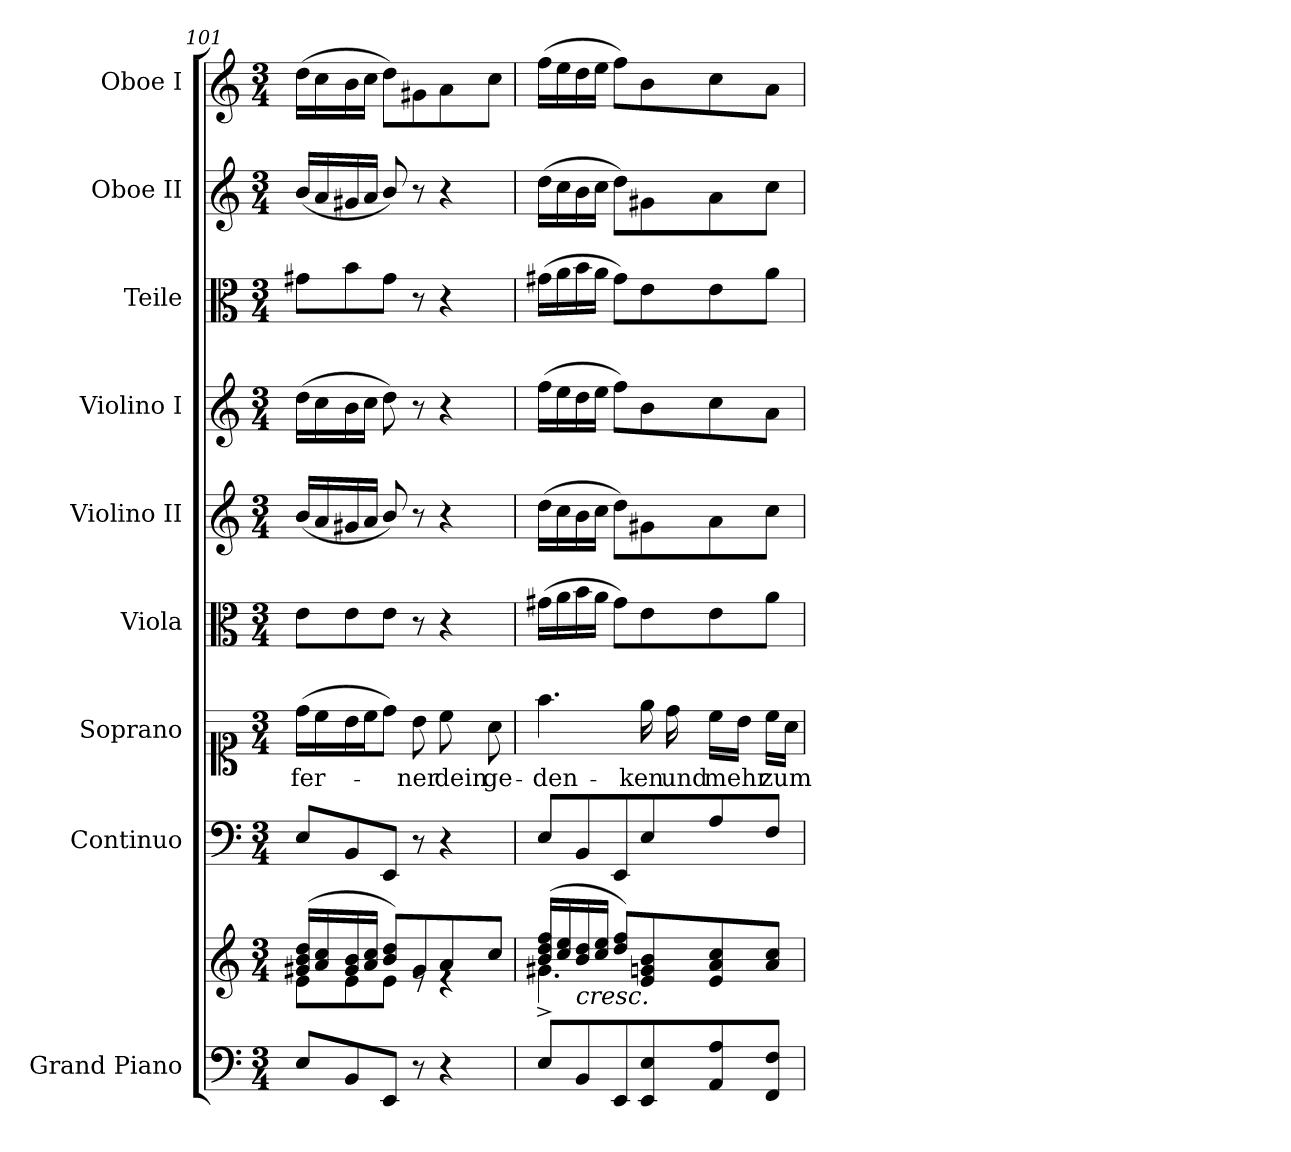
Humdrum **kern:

**kern	**kern	**kern	**kern	**text	**kern	**kern	**kern	**kern	**kern	**kern
*part9	*part9	*part8	*part7	*part7	*part6	*part5	*part4	*part3	*part2	*part1
*staff10	*staff9	*staff8	*staff7	*staff7	*staff6	*staff5	*staff4	*staff3	*staff2	*staff1
*I"Grand Piano	*	*I"Continuo	*I"Soprano	*	*I"Viola	*I"Violino II	*I"Violino I	*I"Teile	*I"Oboe II	*I"Oboe I
*I'Pno	*	*	*	*	*	*	*	*	*I'Ob	*I'Ob
*clefF4	*clefG2	*clefF4	*clefC1	*	*clefC3	*clefG2	*clefG2	*clefC3	*clefG2	*clefG2
*k[]	*k[]	*k[]	*k[]	*	*k[]	*k[]	*k[]	*k[]	*k[]	*k[]
*M3/4	*M3/4	*M3/4	*M3/4	*	*M3/4	*M3/4	*M3/4	*M3/4	*M3/4	*M3/4
=101	=101	=101	=101	=101	=101	=101	=101	=101	=101	=101
*	*^	*	*	*	*	*	*	*	*	*
!	!	!	!	!	!LO:LY:b	!	!	!	!	!	!
8E/L	(>16g#X/ 16b/ 16dd/LL	8e\L	8E/L	(>16dd\LL	fer-	8e\L	(<16b/LL	(>16dd\LL	8g#X\L	(<16b/LL	(>16dd\LL
.	16a/ 16cc/	.	.	16cc\	.	.	16a/	16cc\	.	16a/	16cc\
8BB/	16g#/ 16b/	8e\	8BB/	16b\	.	8e\	16g#X/	16b\	8b\	16g#X/	16b\
.	16a/ 16cc/JJ	.	.	16cc\J	.	.	16a/JJ	16cc\JJ	.	16a/JJ	16cc\JJ
8EE/J	8b/ 8dd/L)	8e\J	8EE/J	8dd\J)	.	8e\J	8b/)	8dd\)	8g#\J	8b/)	8dd\L)
!	!	!	!	!	!LO:LY:b	!	!	!	!	!	!
8r	8g#/	8re	8r	8b\	ner	8r	8r	8r	8r	8r	8g#X\
!	!	!	!	!	!LO:LY:b	!	!	!	!	!	!
4r	8a/	4re	4r	8cc\	dein	4r	4r	4r	4r	4r	8a\
!	!	!	!	!	!LO:LY:b	!	!	!	!	!	!
.	8cc/J	.	.	8a\	ge-	.	.	.	.	.	8cc\J
=102	=102	=102	=102	=102	=102	=102	=102	=102	=102	=102	=102
!	!	!	!	!	!LO:LY:b	!	!	!	!	!	!
8E/L	(>16b/ 16dd/ 16ff/LL	4.g#X^\	8E/L	4.ff\	-den-	(>16g#X\LL	(>16dd\LL	(>16ff\LL	(>16g#X\LL	(>16dd\LL	(>16ff\LL
.	16cc/ 16ee/	.	.	.	.	16a\	16cc\	16ee\	16a\	16cc\	16ee\
!	!LO:TX:b:i:t=cresc.	!	!	!	!	!	!	!	!	!	!
8BB/	16b/ 16dd/	.	8BB/	.	.	16b\	16b\	16dd\	16b\	16b\	16dd\
.	16cc/ 16ee/JJ	.	.	.	.	16a\JJ	16cc\JJ	16ee\JJ	16a\JJ	16cc\JJ	16ee\JJ
8EE/	8dd/ 8ff/L)	.	8EE/	.	.	8g#\L)	8dd\L)	8ff\L)	8g#\L)	8dd\L)	8ff\L)
!	!	!	!	!	!LO:LY:b	!	!	!	!	!	!
8EE/ 8E/	8e/ 8gn/ 8b/	4.ryy	8E/	16ee\	-ken	8e\	8g#X\	8b\	8e\	8g#X\	8b\
!	!	!	!	!	!LO:LY:b	!	!	!	!	!	!
.	.	.	.	16dd\	und	.	.	.	.	.	.
!	!	!	!	!	!LO:LY:b	!	!	!	!	!	!
8AA/ 8A/	8e/ 8a/ 8cc/	.	8A/	16cc\LL	mehr	8e\	8a\	8cc\	8e\	8a\	8cc\
.	.	.	.	16b\JJ	.	.	.	.	.	.	.
!	!	!	!	!	!LO:LY:b	!	!	!	!	!	!
8FF/ 8F/J	8a/ 8cc/J	.	8F/J	16cc\LL	zum	8a\J	8cc\J	8a\J	8a\J	8cc\J	8a\J
.	.	.	.	16a\JJ	.	.	.	.	.	.	.
*	*v	*v	*	*	*	*	*	*	*	*	*
=	=	=	=	=	=	=	=	=	=	=
*-	*-	*-	*-	*-	*-	*-	*-	*-	*-	*-
